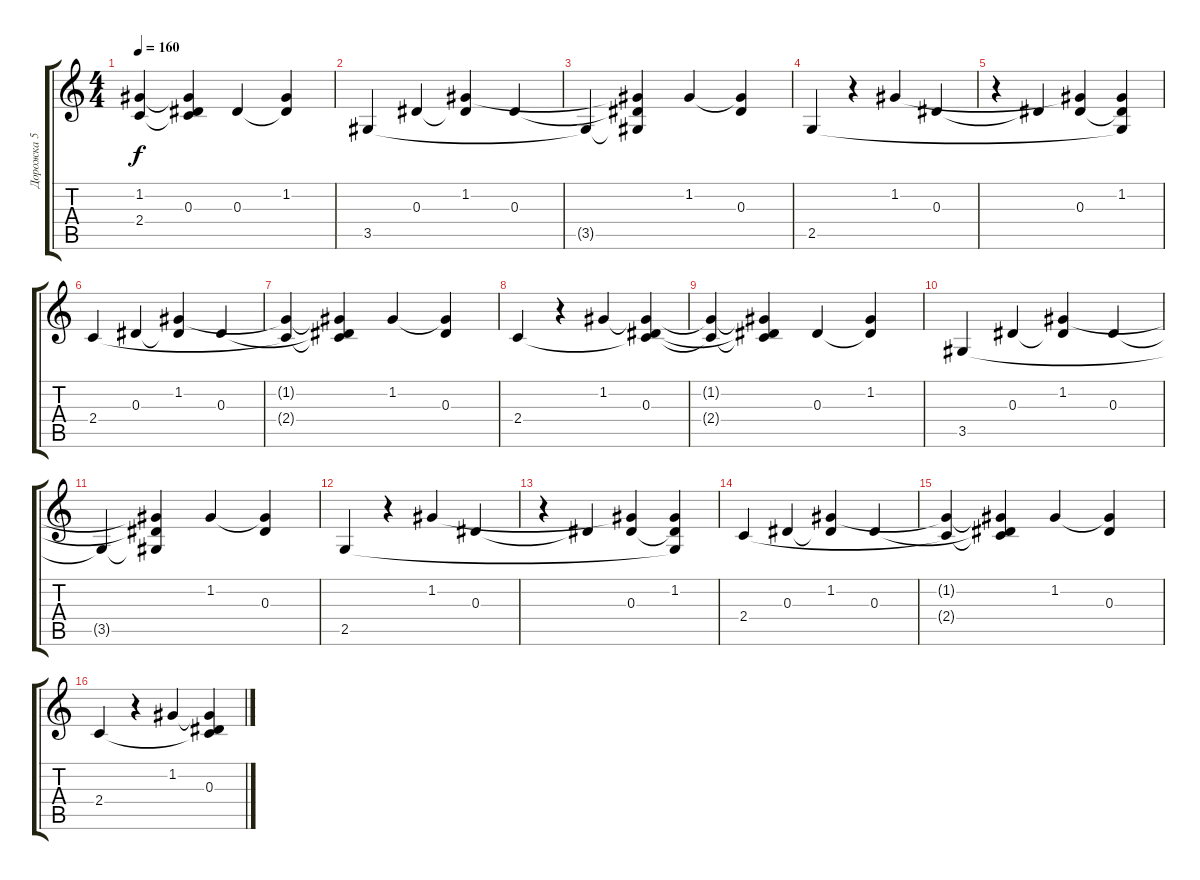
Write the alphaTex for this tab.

\track ("Дорожка 5" "Дорожка 5") {instrument electricguitarmuted}
\staff {score tabs}
\tuning (C4 G3 Eb3 Bb2 F2 C2) {hide}
\ts (4 4)
\tempo 160
\clef g2
\ks c
(1.2{t} 2.4{t}).4{dy f} (1.2{t} 0.3{t} 2.4{t}).4 0.3.4 (1.2 0.3{t}).4 |
3.5.4 0.3.4 (1.2 0.3{t}).4 0.3.4 |
3.5{t}.4 (1.2{t} 0.3{t} 3.5{t}).4 1.2.4 (1.2{t} 0.3).4 |
2.5.4 r.4 1.2.4 0.3.4 |
r.4 0.3{t}.4 (1.2{t} 0.3).4 (1.2 0.3{t} 2.5{t}).4 |
2.4.4 0.3.4 (1.2 0.3{t}).4 0.3.4 |
(1.2{t} 2.4{t}).4 (1.2{t} 0.3{t} 2.4{t}).4 1.2.4 (1.2{t} 0.3).4 |
2.4.4 r.4 1.2.4 (1.2{t} 0.3 2.4{t}).4 |
(1.2{t} 2.4{t}).4 (1.2{t} 0.3{t} 2.4{t}).4 0.3.4 (1.2 0.3{t}).4 |
3.5.4 0.3.4 (1.2 0.3{t}).4 0.3.4 |
3.5{t}.4 (1.2{t} 0.3{t} 3.5{t}).4 1.2.4 (1.2{t} 0.3).4 |
2.5.4 r.4 1.2.4 0.3.4 |
r.4 0.3{t}.4 (1.2{t} 0.3).4 (1.2 0.3{t} 2.5{t}).4 |
2.4.4 0.3.4 (1.2 0.3{t}).4 0.3.4 |
(1.2{t} 2.4{t}).4 (1.2{t} 0.3{t} 2.4{t}).4 1.2.4 (1.2{t} 0.3).4 |
2.4.4 r.4 1.2.4 (1.2{t} 0.3 2.4{t}).4
